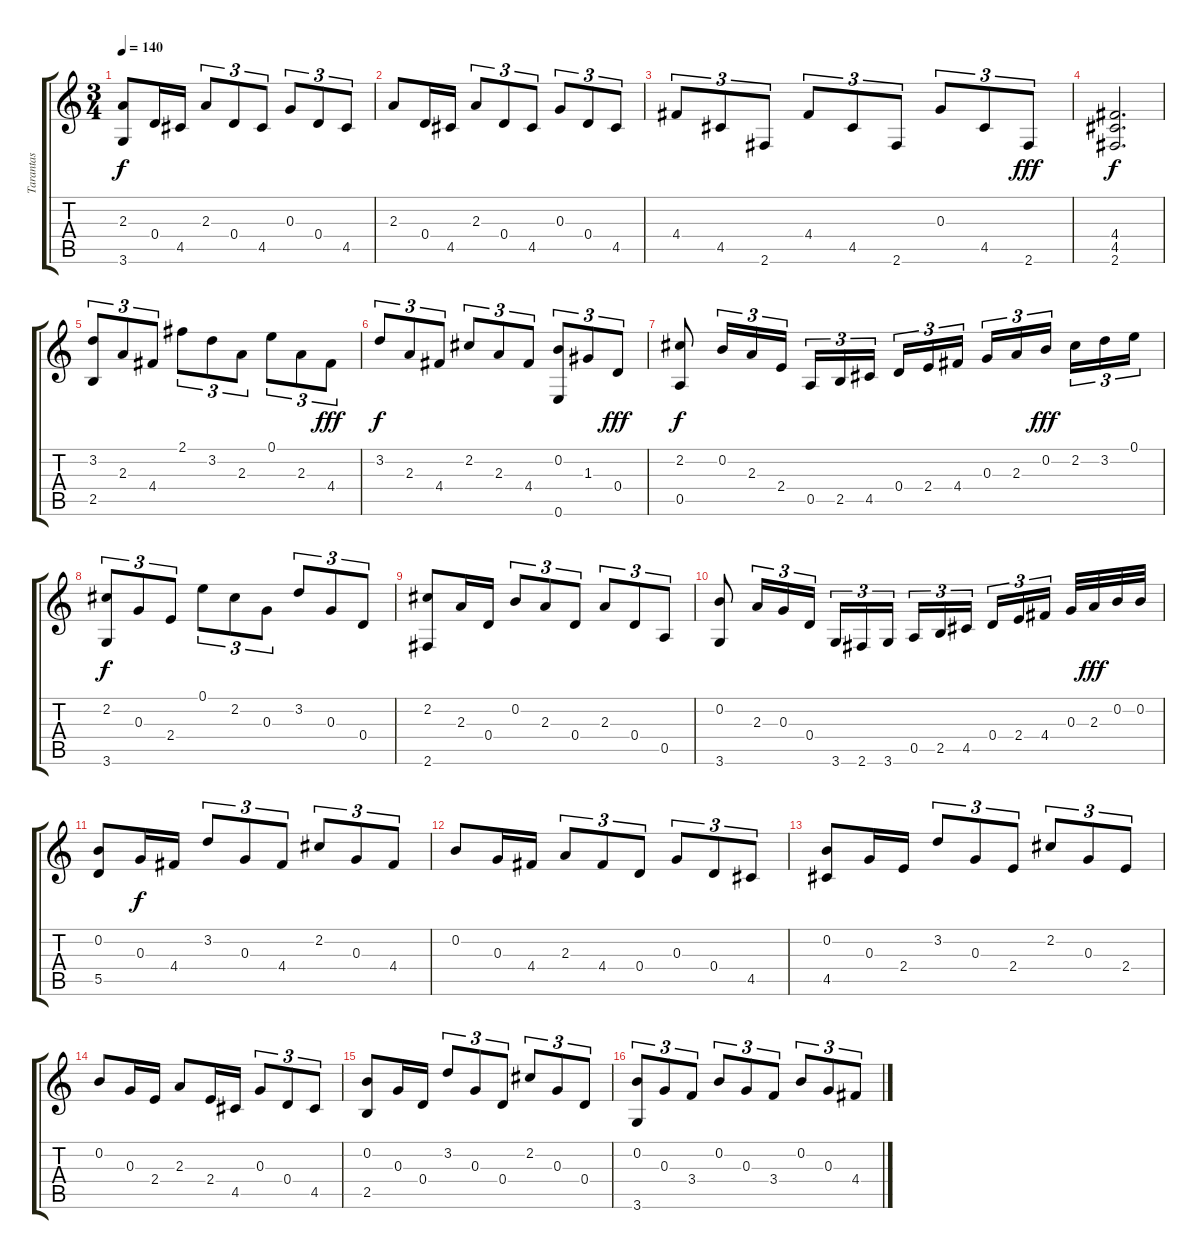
\track ("Tarantas" "Tarantas") {instrument acousticguitarnylon}
\staff {score tabs}
\tuning (E4 B3 G3 D3 A2 E2) {hide}
\ts (3 4)
\tempo 140
\clef g2
\ks c
(2.3 3.6).8{dy f} 0.4.16 4.5.16 2.3.8{tu (3 2)} 0.4.8{tu (3 2)} 4.5.8{tu (3 2)} 0.3.8{tu (3 2)} 0.4.8{tu (3 2)} 4.5.8{tu (3 2)} |
2.3.8 0.4.16 4.5.16 2.3.8{tu (3 2)} 0.4.8{tu (3 2)} 4.5.8{tu (3 2)} 0.3.8{tu (3 2)} 0.4.8{tu (3 2)} 4.5.8{tu (3 2)} |
4.4.8{tu (3 2)} 4.5.8{tu (3 2)} 2.6.8{tu (3 2)} 4.4.8{tu (3 2)} 4.5.8{tu (3 2)} 2.6.8{tu (3 2)} 0.3.8{tu (3 2)} 4.5.8{tu (3 2)} 2.6.8{tu (3 2) dy fff} |
(4.4 4.5 2.6).2{d dy f} |
(3.2 2.5).8{tu (3 2)} 2.3.8{tu (3 2)} 4.4.8{tu (3 2)} 2.1.8{tu (3 2)} 3.2.8{tu (3 2)} 2.3.8{tu (3 2)} 0.1.8{tu (3 2)} 2.3.8{tu (3 2)} 4.4.8{tu (3 2) dy fff} |
3.2.8{tu (3 2) dy f} 2.3.8{tu (3 2)} 4.4.8{tu (3 2)} 2.2.8{tu (3 2)} 2.3.8{tu (3 2)} 4.4.8{tu (3 2)} (0.2 0.6).8{tu (3 2)} 1.3.8{tu (3 2)} 0.4.8{tu (3 2) dy fff} |
(2.2 0.5).8{dy f} 0.2.16{tu (3 2)} 2.3.16{tu (3 2)} 2.4.16{tu (3 2)} 0.5.16{tu (3 2)} 2.5.16{tu (3 2)} 4.5.16{tu (3 2) beam splitsecondary} 0.4.16{tu (3 2)} 2.4.16{tu (3 2)} 4.4.16{tu (3 2)} 0.3.16{tu (3 2)} 2.3.16{tu (3 2)} 0.2.16{tu (3 2) dy fff beam splitsecondary} 2.2.16{tu (3 2)} 3.2.16{tu (3 2)} 0.1.16{tu (3 2)} |
(2.2 3.6).8{tu (3 2) dy f} 0.3.8{tu (3 2)} 2.4.8{tu (3 2)} 0.1.8{tu (3 2)} 2.2.8{tu (3 2)} 0.3.8{tu (3 2)} 3.2.8{tu (3 2)} 0.3.8{tu (3 2)} 0.4.8{tu (3 2)} |
(2.2 2.6).8 2.3.16 0.4.16 0.2.8{tu (3 2)} 2.3.8{tu (3 2)} 0.4.8{tu (3 2)} 2.3.8{tu (3 2)} 0.4.8{tu (3 2)} 0.5.8{tu (3 2)} |
(0.2 3.6).8 2.3.16{tu (3 2)} 0.3.16{tu (3 2)} 0.4.16{tu (3 2)} 3.6.16{tu (3 2)} 2.6.16{tu (3 2)} 3.6.16{tu (3 2) beam splitsecondary} 0.5.16{tu (3 2)} 2.5.16{tu (3 2)} 4.5.16{tu (3 2)} 0.4.16{tu (3 2)} 2.4.16{tu (3 2)} 4.4.16{tu (3 2) beam splitsecondary} 0.3.32 2.3.32{dy fff} 0.2.32 0.2.32 |
(0.2 5.5).8 0.3.16{dy f} 4.4.16 3.2.8{tu (3 2)} 0.3.8{tu (3 2)} 4.4.8{tu (3 2)} 2.2.8{tu (3 2)} 0.3.8{tu (3 2)} 4.4.8{tu (3 2)} |
0.2.8 0.3.16 4.4.16 2.3.8{tu (3 2)} 4.4.8{tu (3 2)} 0.4.8{tu (3 2)} 0.3.8{tu (3 2)} 0.4.8{tu (3 2)} 4.5.8{tu (3 2)} |
(0.2 4.5).8 0.3.16 2.4.16 3.2.8{tu (3 2)} 0.3.8{tu (3 2)} 2.4.8{tu (3 2)} 2.2.8{tu (3 2)} 0.3.8{tu (3 2)} 2.4.8{tu (3 2)} |
0.2.8 0.3.16 2.4.16 2.3.8 2.4.16 4.5.16 0.3.8{tu (3 2)} 0.4.8{tu (3 2)} 4.5.8{tu (3 2)} |
(0.2 2.5).8 0.3.16 0.4.16 3.2.8{tu (3 2)} 0.3.8{tu (3 2)} 0.4.8{tu (3 2)} 2.2.8{tu (3 2)} 0.3.8{tu (3 2)} 0.4.8{tu (3 2)} |
(0.2 3.6).8{tu (3 2)} 0.3.8{tu (3 2)} 3.4.8{tu (3 2)} 0.2.8{tu (3 2)} 0.3.8{tu (3 2)} 3.4.8{tu (3 2)} 0.2.8{tu (3 2)} 0.3.8{tu (3 2)} 4.4.8{tu (3 2)}
